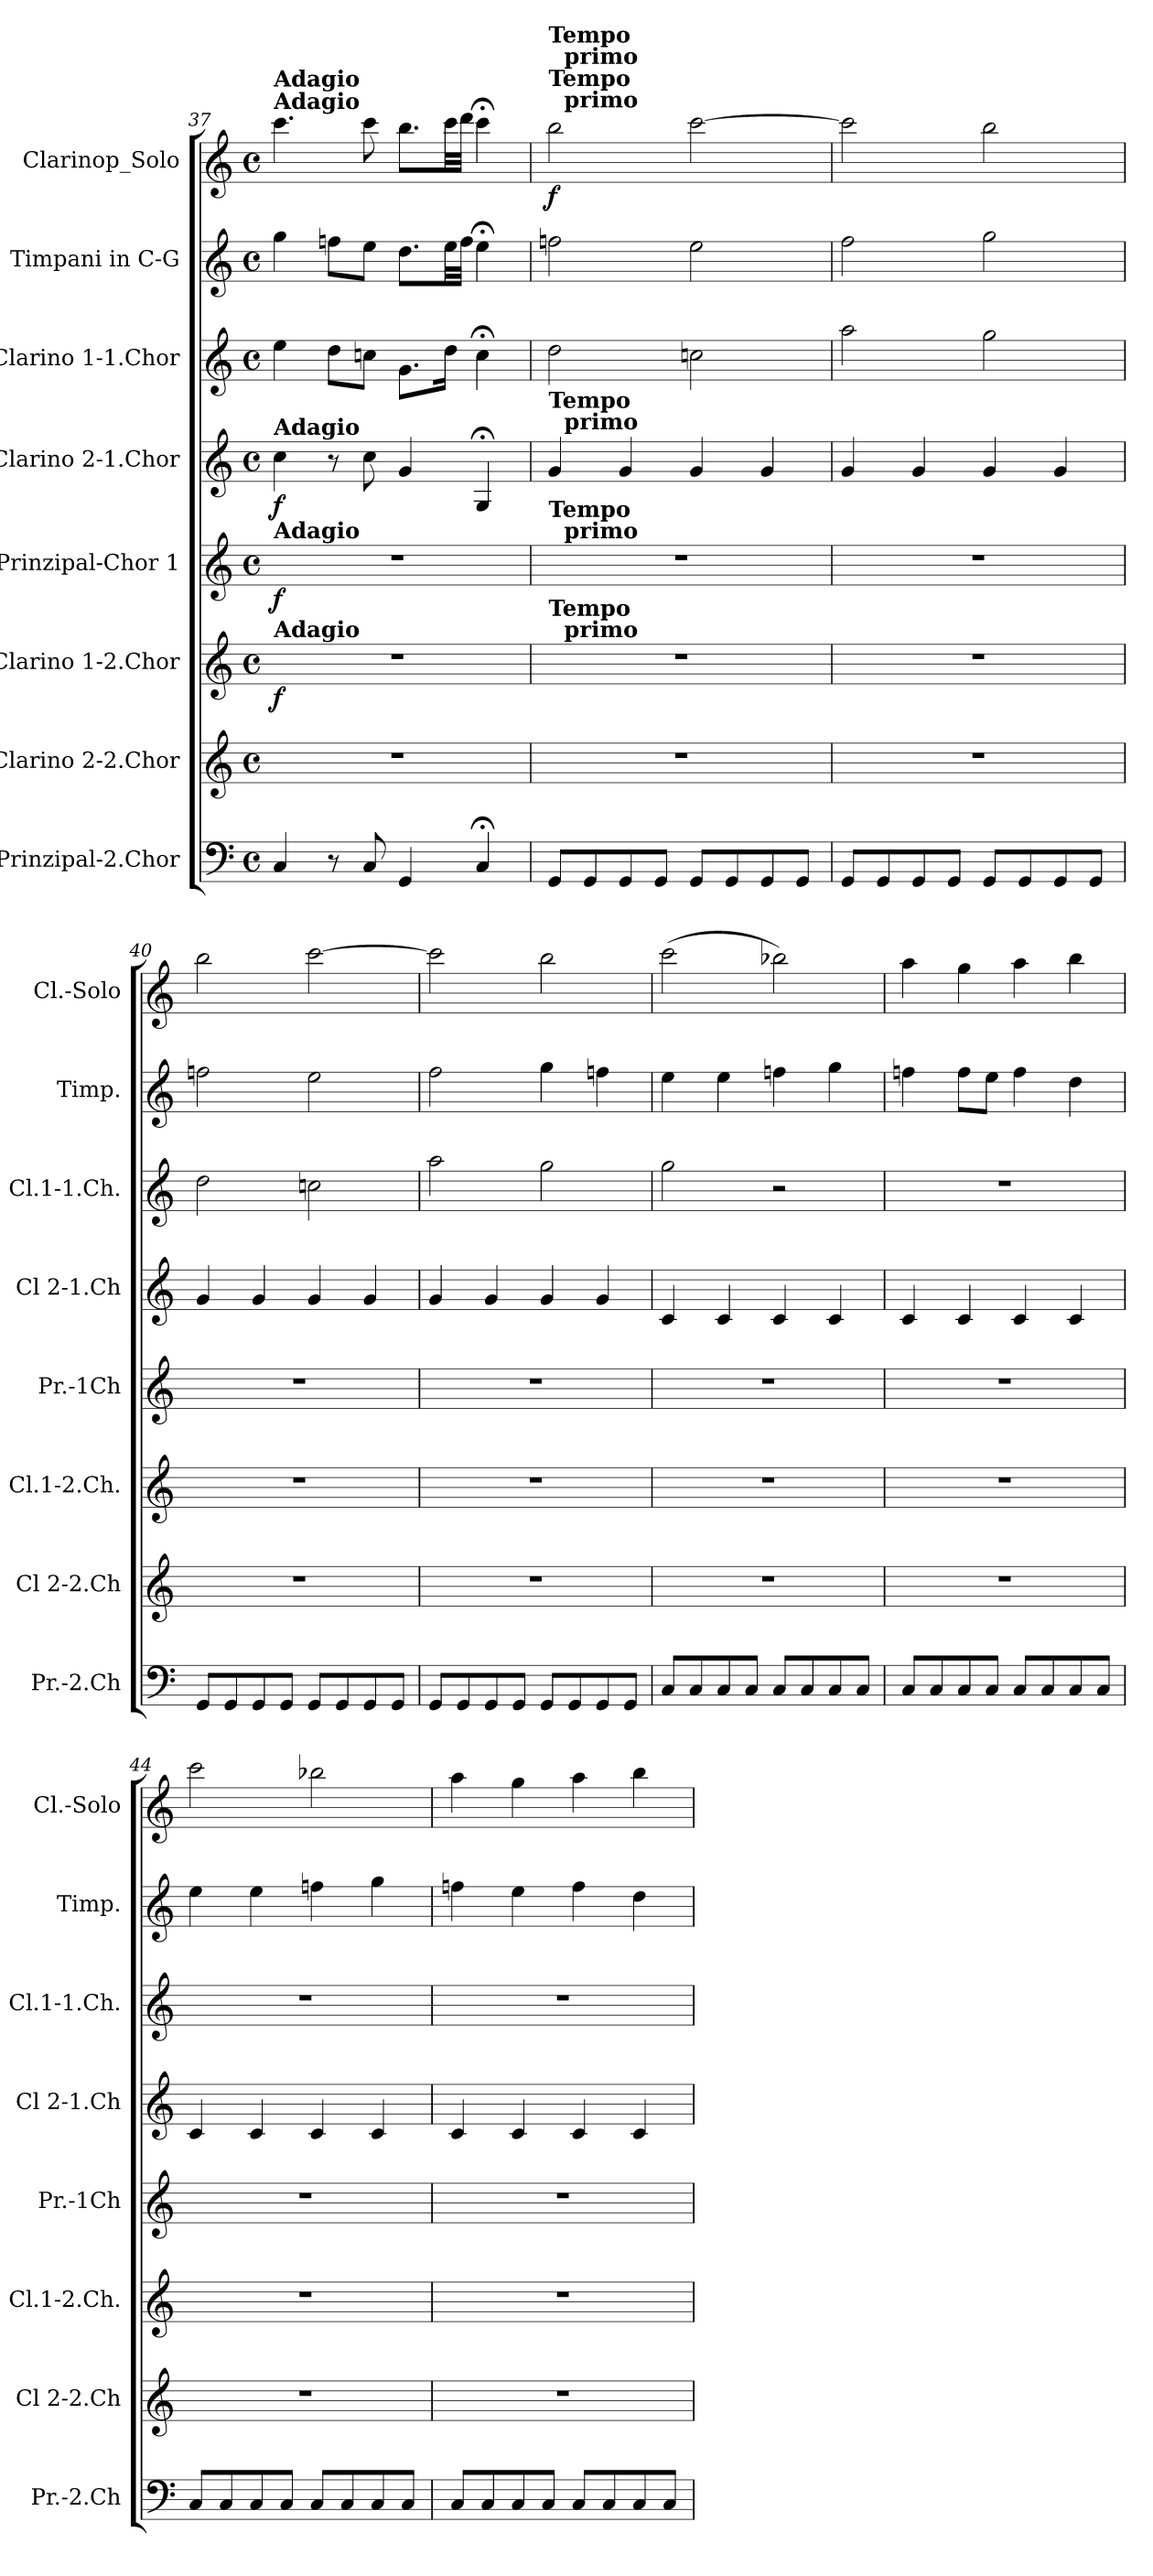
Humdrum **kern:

**kern	**kern	**kern	**dynam	**kern	**dynam	**kern	**dynam	**kern	**kern	**kern	**dynam
*part8	*part7	*part6	*part6	*part5	*part5	*part4	*part4	*part3	*part2	*part1	*part1
*staff8	*staff7	*staff6	*staff6	*staff5	*staff5	*staff4	*staff4	*staff3	*staff2	*staff1	*staff1
*I"Prinzipal-2.Chor	*I"Clarino 2-2.Chor	*I"Clarino 1-2.Chor	*	*I"Prinzipal-Chor 1	*	*I"Clarino 2-1.Chor	*	*I"Clarino 1-1.Chor	*I"Timpani in C-G	*I"Clarinop_Solo	*
*I'Pr.-2.Ch	*I'Cl 2-2.Ch	*I'Cl.1-2.Ch.	*	*I'Pr.-1Ch	*	*I'Cl 2-1.Ch	*	*I'Cl.1-1.Ch.	*I'Timp.	*I'Cl.-Solo	*
!!LO:LB:g=z
*clefF4	*clefG2	*clefG2	*	*clefG2	*	*clefG2	*	*clefG2	*clefG2	*clefG2	*
*	*	*ITrd1c2	*	*ITrd1c2	*	*	*	*ITrd1c2	*ITrd1c2	*	*
*M4/4	*M4/4	*M4/4	*	*M4/4	*	*M4/4	*	*M4/4	*M4/4	*M4/4	*
*met(c)	*met(c)	*met(c)	*	*met(c)	*	*met(c)	*	*met(c)	*met(c)	*met(c)	*
=37	=37	=37	=37	=37	=37	=37	=37	=37	=37	=37	=37
!	!	!	!	!	!	!	!	!	!	!LO:TX:a:B:t=Adagio	!
!	!	!	!	!	!	!	!	!	!	!LO:TX:a:B:t=Adagio	!
!	!	!	!	!	!	!LO:TX:a:B:t=Adagio	!	!	!	!	!
!	!	!	!	!LO:TX:a:B:t=Adagio	!	!	!	!	!	!	!
!	!	!LO:TX:a:B:t=Adagio	!	!	!	!	!	!	!	!	!
!	!	!	!LO:DY:b	!	!LO:DY:b	!	!LO:DY:b	!	!	!	!LO:DY:b
!	!	!	!	!	!	!	!	!	!	!	!LO:DY:n=1:b
4C	1r	1r	f	1r	f	4cc	f	4dd	4ff	4.ccc	f mf
8r	.	.	.	.	.	8r	.	8ccL	8ee-L	.	.
8C	.	.	.	.	.	8cc	.	8b-J	8ddJ	8ccc	.
4GG	.	.	.	.	.	4g	.	8.fL	8.ccL	8.bbL	.
.	.	.	.	.	.	.	.	16ccJk	32ddLL	32cccLL	.
.	.	.	.	.	.	.	.	.	32ee-JJJ	32dddJJJ	.
4C;<	.	.	.	.	.	4G;<	.	4b-;<	4dd;<	4ccc;<	.
=38	=38	=38	=38	=38	=38	=38	=38	=38	=38	=38	=38
!	!	!	!	!	!	!	!	!	!	!LO:TX:a:B:t=Tempo\n                           primo	!
!	!	!	!	!	!	!	!	!	!	!LO:TX:a:B:t=Tempo\n                           primo	!
!	!	!	!	!	!	!LO:TX:a:B:t=Tempo\n                           primo	!	!	!	!	!
!	!	!	!	!LO:TX:a:B:t=Tempo\n                           primo	!	!	!	!	!	!	!
!	!	!LO:TX:a:B:t=Tempo\n                           primo	!	!	!	!	!	!	!	!	!
!	!	!	!	!	!	!	!	!	!	!	!LO:DY:b
8GGL	1r	1r	.	1r	.	4g	.	2cc	2ee-	2bb	f
8GG	.	.	.	.	.	.	.	.	.	.	.
8GG	.	.	.	.	.	4g	.	.	.	.	.
8GGJ	.	.	.	.	.	.	.	.	.	.	.
8GGL	.	.	.	.	.	4g	.	2b-	2dd	[2ccc	.
8GG	.	.	.	.	.	.	.	.	.	.	.
8GG	.	.	.	.	.	4g	.	.	.	.	.
8GGJ	.	.	.	.	.	.	.	.	.	.	.
=39	=39	=39	=39	=39	=39	=39	=39	=39	=39	=39	=39
8GGL	1r	1r	.	1r	.	4g	.	2gg	2ee	2ccc]	.
8GG	.	.	.	.	.	.	.	.	.	.	.
8GG	.	.	.	.	.	4g	.	.	.	.	.
8GGJ	.	.	.	.	.	.	.	.	.	.	.
8GGL	.	.	.	.	.	4g	.	2ff	2ff	2bb	.
8GG	.	.	.	.	.	.	.	.	.	.	.
8GG	.	.	.	.	.	4g	.	.	.	.	.
8GGJ	.	.	.	.	.	.	.	.	.	.	.
!!LO:LB:g=z
=40	=40	=40	=40	=40	=40	=40	=40	=40	=40	=40	=40
8GGL	1r	1r	.	1r	.	4g	.	2cc	2ee-	2bb	.
8GG	.	.	.	.	.	.	.	.	.	.	.
8GG	.	.	.	.	.	4g	.	.	.	.	.
8GGJ	.	.	.	.	.	.	.	.	.	.	.
8GGL	.	.	.	.	.	4g	.	2b-	2dd	[2ccc	.
8GG	.	.	.	.	.	.	.	.	.	.	.
8GG	.	.	.	.	.	4g	.	.	.	.	.
8GGJ	.	.	.	.	.	.	.	.	.	.	.
=41	=41	=41	=41	=41	=41	=41	=41	=41	=41	=41	=41
8GGL	1r	1r	.	1r	.	4g	.	2gg	2ee	2ccc]	.
8GG	.	.	.	.	.	.	.	.	.	.	.
8GG	.	.	.	.	.	4g	.	.	.	.	.
8GGJ	.	.	.	.	.	.	.	.	.	.	.
8GGL	.	.	.	.	.	4g	.	2ff	4ff	2bb	.
8GG	.	.	.	.	.	.	.	.	.	.	.
8GG	.	.	.	.	.	4g	.	.	4ee-X	.	.
8GGJ	.	.	.	.	.	.	.	.	.	.	.
=42	=42	=42	=42	=42	=42	=42	=42	=42	=42	=42	=42
8CL	1r	1r	.	1r	.	4c	.	2ff	4dd	(>2ccc	.
8C	.	.	.	.	.	.	.	.	.	.	.
8C	.	.	.	.	.	4c	.	.	4dd	.	.
8CJ	.	.	.	.	.	.	.	.	.	.	.
8CL	.	.	.	.	.	4c	.	2r	4ee-	2bb-)	.
8C	.	.	.	.	.	.	.	.	.	.	.
8C	.	.	.	.	.	4c	.	.	4ff	.	.
8CJ	.	.	.	.	.	.	.	.	.	.	.
=43	=43	=43	=43	=43	=43	=43	=43	=43	=43	=43	=43
8CL	1r	1r	.	1r	.	4c	.	1r	4ee-	4aa	.
8C	.	.	.	.	.	.	.	.	.	.	.
8C	.	.	.	.	.	4c	.	.	8ee-L	4gg	.
8CJ	.	.	.	.	.	.	.	.	8ddJ	.	.
8CL	.	.	.	.	.	4c	.	.	4ee-	4aa	.
8C	.	.	.	.	.	.	.	.	.	.	.
8C	.	.	.	.	.	4c	.	.	4cc	4bb	.
8CJ	.	.	.	.	.	.	.	.	.	.	.
!!LO:LB:g=z
=44	=44	=44	=44	=44	=44	=44	=44	=44	=44	=44	=44
8CL	1r	1r	.	1r	.	4c	.	1r	4dd	2ccc	.
8C	.	.	.	.	.	.	.	.	.	.	.
8C	.	.	.	.	.	4c	.	.	4dd	.	.
8CJ	.	.	.	.	.	.	.	.	.	.	.
8CL	.	.	.	.	.	4c	.	.	4ee-	2bb-	.
8C	.	.	.	.	.	.	.	.	.	.	.
8C	.	.	.	.	.	4c	.	.	4ff	.	.
8CJ	.	.	.	.	.	.	.	.	.	.	.
=45	=45	=45	=45	=45	=45	=45	=45	=45	=45	=45	=45
8CL	1r	1r	.	1r	.	4c	.	1r	4ee-	4aa	.
8C	.	.	.	.	.	.	.	.	.	.	.
8C	.	.	.	.	.	4c	.	.	4dd	4gg	.
8CJ	.	.	.	.	.	.	.	.	.	.	.
8CL	.	.	.	.	.	4c	.	.	4ee-	4aa	.
8C	.	.	.	.	.	.	.	.	.	.	.
8C	.	.	.	.	.	4c	.	.	4cc	4bb	.
8CJ	.	.	.	.	.	.	.	.	.	.	.
=	=	=	=	=	=	=	=	=	=	=	=
*-	*-	*-	*-	*-	*-	*-	*-	*-	*-	*-	*-
